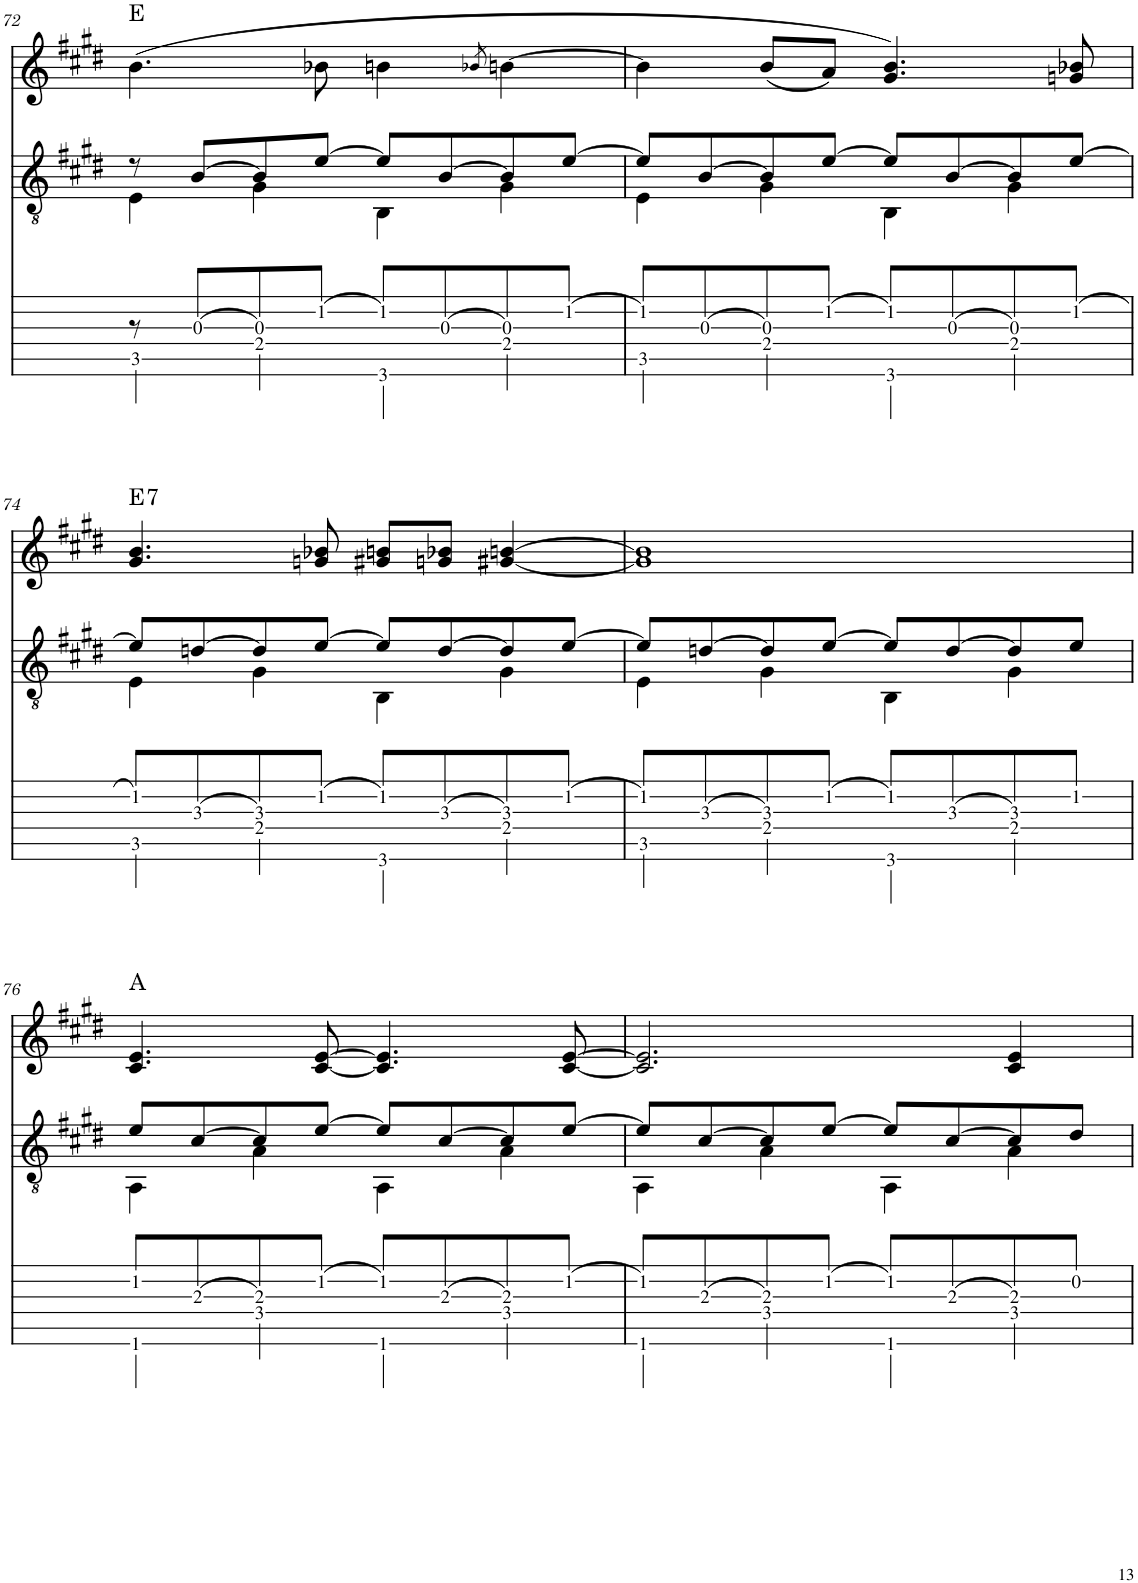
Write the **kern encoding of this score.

**kern	**kern	**kern	**harte
*part2	*part2	*part1	*part1
*staff3	*staff2	*staff1	*
*I"Classical Guitar	*	*I"La Armonica diatonica 10-fori	*
!!LO:PB:g=z
*	*clefGv2	*clefG2	*
*k[f#c#g#d#]	*k[f#c#g#d#]	*k[f#c#g#d#]	*
*M4/4	*M4/4	*M4/4	*
=72	=72	=72	=72
*^	*^	*	*
8r	4E\	8r	4E\	(4.b\	E:maj
[8B/L	.	[8B/L	.	.	.
8B/]	4G#\	8B/]	4G#\	.	.
[8e/J	.	[8e/J	.	8b-X\	.
8e/L]	4BB\	8e/L]	4BB\	4bn\	.
[8B/	.	[8B/	.	.	.
.	.	.	.	8qb-X/	.
8B/]	4G#\	8B/]	4G#\	[4bn\	.
[8e/J	.	[8e/J	.	.	.
=73	=73	=73	=73	=73	=73
8e/L]	4E\	8e/L]	4E\	4b\]	.
[8B/	.	[8B/	.	.	.
8B/]	4G#\	8B/]	4G#\	(8b/L	.
[8e/J	.	[8e/J	.	8a/J)	.
8e/L]	4BB\	8e/L]	4BB\	4.g#/ 4.b/)	.
[8B/	.	[8B/	.	.	.
8B/]	4G#\	8B/]	4G#\	.	.
[8e/J	.	[8e/J	.	8gn/ 8b-X/	.
!!LO:LB:g=z
=74	=74	=74	=74	=74	=74
!	!	!	!	!	!LO:H:kt=7
8e/L]	4E\	8e/L]	4E\	4.g#/ 4.b/	E:7
[8d/	.	[8dn/	.	.	.
8d/]	4G#\	8d/]	4G#\	.	.
[8e/J	.	[8e/J	.	8gn/ 8b-X/	.
8e/L]	4BB\	8e/L]	4BB\	8g#X/ 8bn/L	.
[8d/	.	[8d/	.	8gn/ 8b-X/J	.
8d/]	4G#\	8d/]	4G#\	[4g#X/ [4bn/	.
[8e/J	.	[8e/J	.	.	.
=75	=75	=75	=75	=75	=75
8e/L]	4E\	8e/L]	4E\	1g#] 1b]	.
[8d/	.	[8dn/	.	.	.
8d/]	4G#\	8d/]	4G#\	.	.
[8e/J	.	[8e/J	.	.	.
8e/L]	4BB\	8e/L]	4BB\	.	.
[8d/	.	[8d/	.	.	.
8d/]	4G#\	8d/]	4G#\	.	.
8e/J	.	8e/J	.	.	.
!!LO:LB:g=z
=76	=76	=76	=76	=76	=76
8e#X/L	4AA\	8e/L	4AA\	4.c#/ 4.e/	A:maj
[8c#/	.	[8c#/	.	.	.
8c#/]	4A\	8c#/]	4A\	.	.
[8e/J	.	[8e/J	.	[8c#/ [8e/	.
8e/L]	4AA\	8e/L]	4AA\	4.c#/] 4.e/]	.
[8c#/	.	[8c#/	.	.	.
8c#/]	4A\	8c#/]	4A\	.	.
[8e/J	.	[8e/J	.	[8c#/ [8e/	.
=77	=77	=77	=77	=77	=77
8e/L]	4AA\	8e/L]	4AA\	2.c#/] 2.e/]	.
[8c#/	.	[8c#/	.	.	.
8c#/]	4A\	8c#/]	4A\	.	.
[8e/J	.	[8e/J	.	.	.
8e/L]	4AA\	8e/L]	4AA\	.	.
[8c#/	.	[8c#/	.	.	.
8c#/]	4A\	8c#/]	4A\	4c#/ 4e/	.
8d#/J	.	8d#/J	.	.	.
*v	*v	*	*	*	*
*	*v	*v	*	*
=	=	=	=
*-	*-	*-	*-
